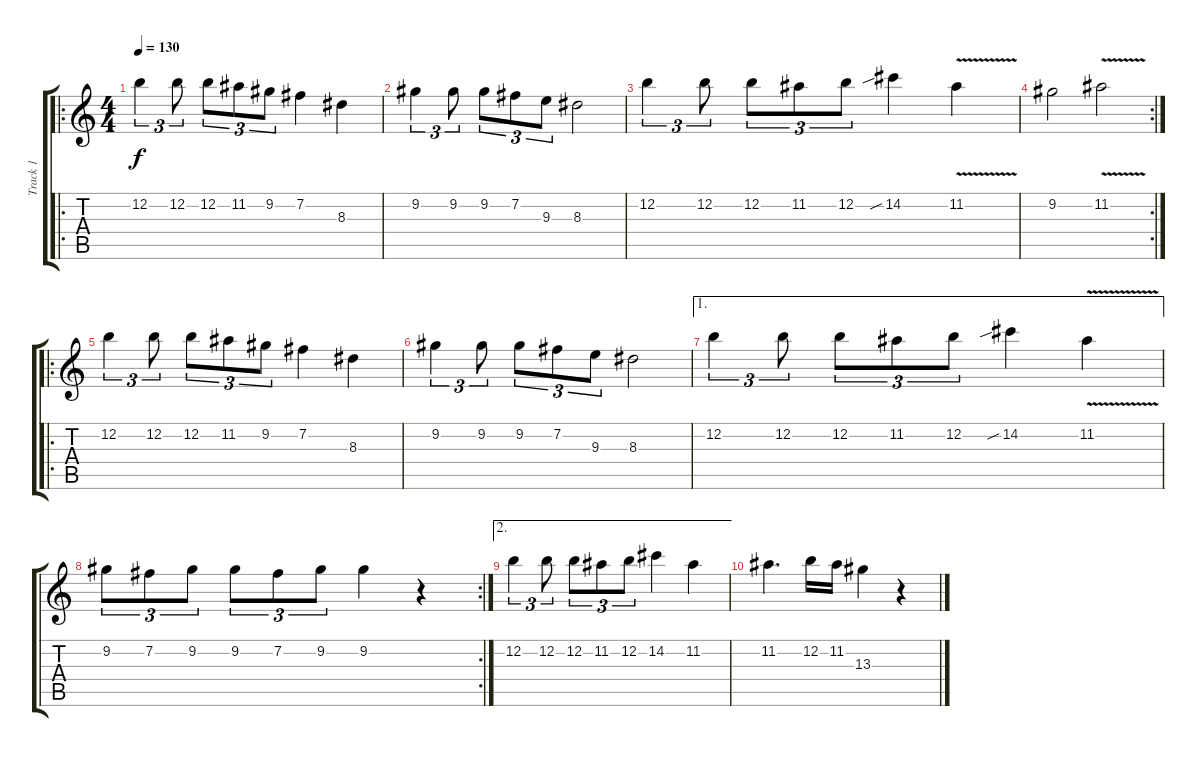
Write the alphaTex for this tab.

\track ("Track 1" "Track 1") {instrument overdrivenguitar}
\staff {score tabs}
\tuning (E4 B3 G3 D3 A2 E2) {hide}
\ro
\ts (4 4)
\tempo 130
\clef g2
\ks c
12.2.4{tu (3 2) dy f} 12.2.8{tu (3 2)} 12.2.8{tu (3 2)} 11.2.8{tu (3 2)} 9.2.8{tu (3 2)} 7.2.4 8.3.4 |
9.2.4{tu (3 2)} 9.2.8{tu (3 2)} 9.2.8{tu (3 2)} 7.2.8{tu (3 2)} 9.3.8{tu (3 2)} 8.3.2 |
12.2.4{tu (3 2)} 12.2.8{tu (3 2)} 12.2.8{tu (3 2)} 11.2.8{tu (3 2)} 12.2.8{tu (3 2)} 14.2{sib}.4 11.2{v}.4 |
\rc 2
9.2.2 11.2{v}.2 |
\ro
12.2.4{tu (3 2)} 12.2.8{tu (3 2)} 12.2.8{tu (3 2)} 11.2.8{tu (3 2)} 9.2.8{tu (3 2)} 7.2.4 8.3.4 |
9.2.4{tu (3 2)} 9.2.8{tu (3 2)} 9.2.8{tu (3 2)} 7.2.8{tu (3 2)} 9.3.8{tu (3 2)} 8.3.2 |
\ae 1
12.2.4{tu (3 2)} 12.2.8{tu (3 2)} 12.2.8{tu (3 2)} 11.2.8{tu (3 2)} 12.2.8{tu (3 2)} 14.2{sib}.4 11.2{v}.4 |
\rc 2
9.2.8{tu (3 2)} 7.2.8{tu (3 2)} 9.2.8{tu (3 2)} 9.2.8{tu (3 2)} 7.2.8{tu (3 2)} 9.2.8{tu (3 2)} 9.2.4 r.4 |
\ae 2
12.2.4{tu (3 2)} 12.2.8{tu (3 2)} 12.2.8{tu (3 2)} 11.2.8{tu (3 2)} 12.2.8{tu (3 2)} 14.2.4 11.2.4 |
11.2.4{d} 12.2.16 11.2.16 13.3.4 r.4
